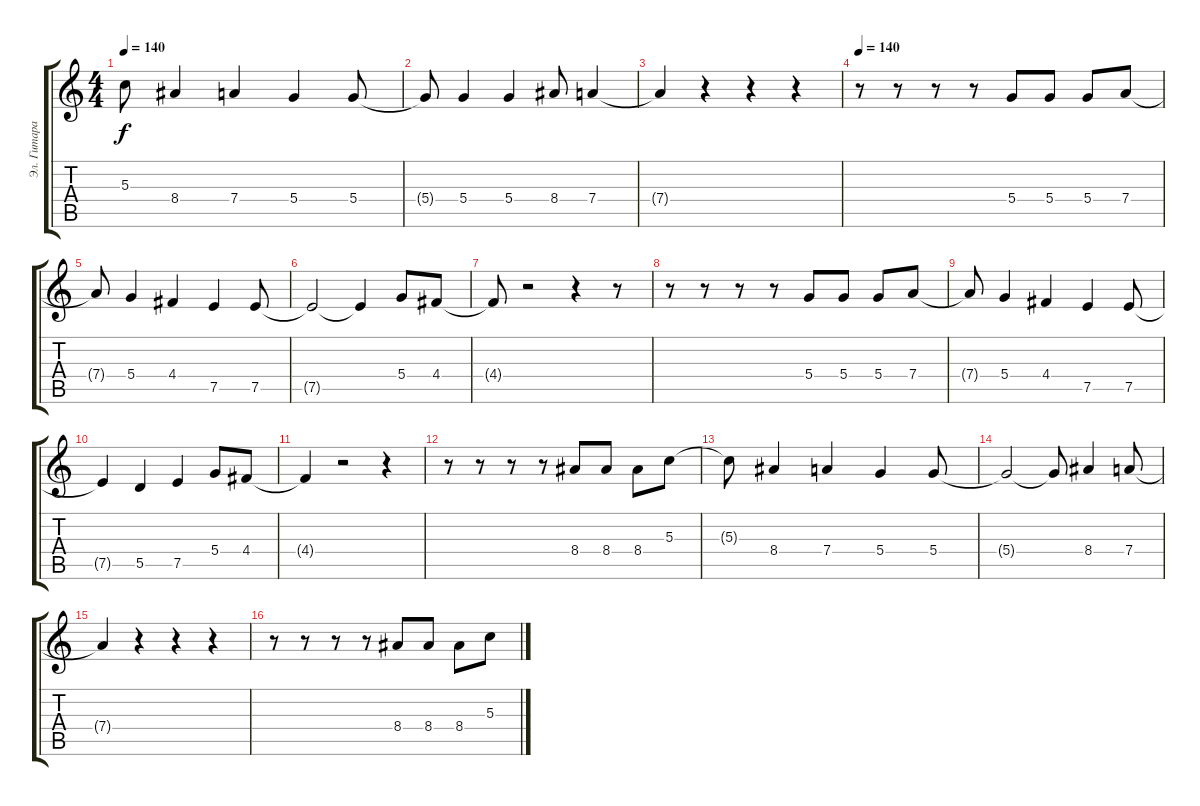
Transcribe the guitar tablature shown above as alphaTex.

\track ("Эл. Гитара [Вокал]" "Эл. Гитара") {instrument distortionguitar}
\staff {score tabs}
\tuning (E4 B3 G3 D3 A2 E2) {hide}
\ts (4 4)
\tempo 140
\clef g2
\ks c
5.3{t}.8{dy f} 8.4.4 7.4.4 5.4.4 5.4.8 |
5.4{t}.8 5.4.4 5.4.4 8.4.8 7.4.4 |
7.4{t}.4 r.4 r.4 r.4 |
\tempo 140
r.8 r.8 r.8 r.8 5.4.8 5.4.8 5.4.8 7.4.8 |
7.4{t}.8 5.4.4 4.4.4 7.5.4 7.5.8 |
7.5{t}.2 7.5{t}.4 5.4.8 4.4.8 |
4.4{t}.8 r.2 r.4 r.8 |
r.8 r.8 r.8 r.8 5.4.8 5.4.8 5.4.8 7.4.8 |
7.4{t}.8 5.4.4 4.4.4 7.5.4 7.5.8 |
7.5{t}.4 5.5.4 7.5.4 5.4.8 4.4.8 |
4.4{t}.4 r.2 r.4 |
r.8 r.8 r.8 r.8 8.4.8 8.4.8 8.4.8 5.3.8 |
5.3{t}.8 8.4.4 7.4.4 5.4.4 5.4.8 |
5.4{t}.2 5.4{t}.8 8.4.4 7.4.8 |
7.4{t}.4 r.4 r.4 r.4 |
r.8 r.8 r.8 r.8 8.4.8 8.4.8 8.4.8 5.3.8
